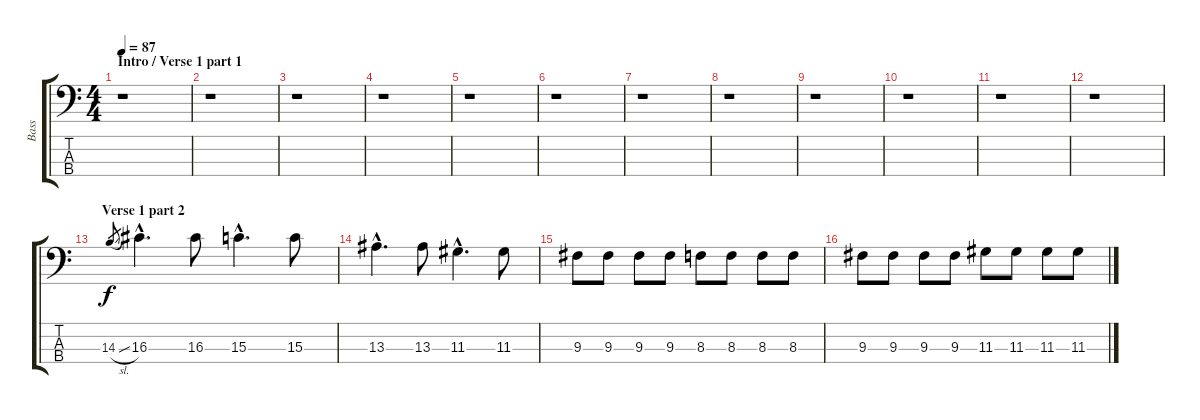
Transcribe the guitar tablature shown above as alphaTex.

\track ("Bass" "Bass") {instrument electricbassfinger}
\staff {score tabs}
\tuning (G2 D2 A1 E1) {hide}
\ts (4 4)
\section ("" "Intro / Verse 1 part 1")
\tempo 87
\clef f4
\ks c
r.1{dy f instrument electricbassfinger} |
r.1 |
r.1 |
r.1 |
r.1 |
r.1 |
r.1 |
r.1 |
r.1 |
r.1 |
r.1 |
r.1 |
\section ("" "Verse 1 part 2")
14.3{sl}.8{gr} 16.3{hac}.4{d} 16.3.8 15.3{hac}.4{d} 15.3.8 |
13.3{hac}.4{d} 13.3.8 11.3{hac}.4{d} 11.3.8 |
9.3.8 9.3.8 9.3.8 9.3.8 8.3.8 8.3.8 8.3.8 8.3.8 |
9.3.8 9.3.8 9.3.8 9.3.8 11.3.8 11.3.8 11.3.8 11.3.8
